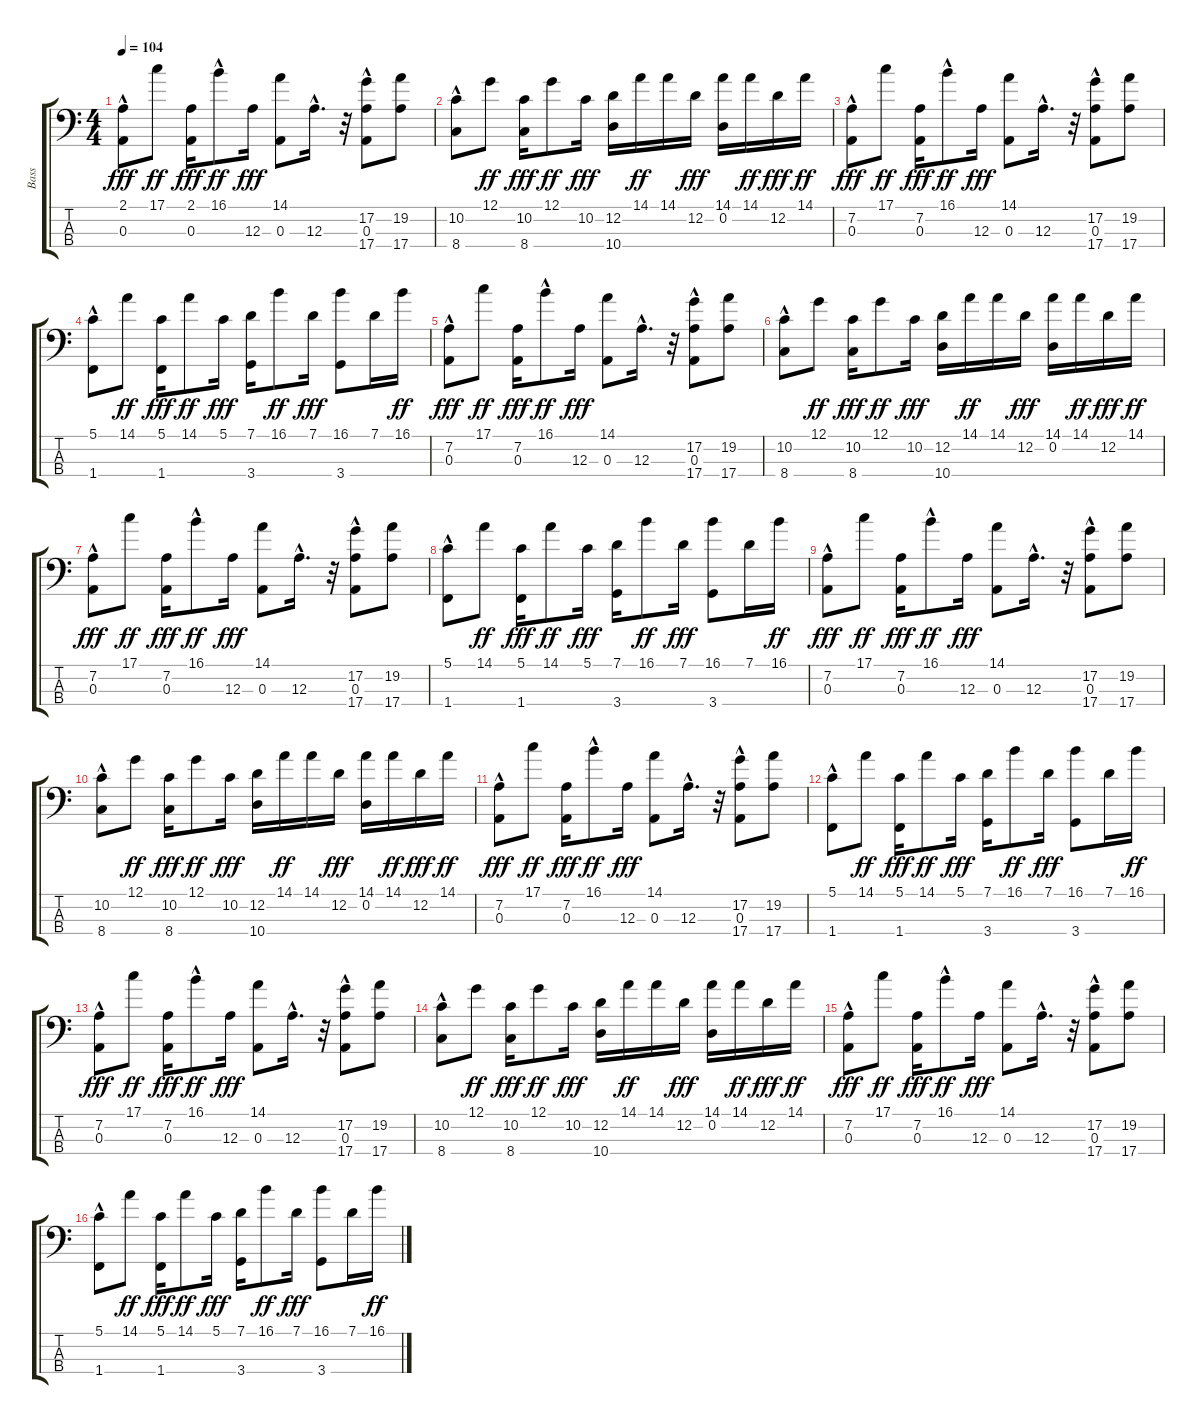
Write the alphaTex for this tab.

\track ("Bass" "Bass") {instrument acousticbass}
\staff {score tabs}
\tuning (G2 D2 A1 E1) {hide}
\ts (4 4)
\tempo 104
\clef f4
\ks c
(2.1{hac} 0.3).8{dy fff volume 12 balance 8} 17.1.8{dy ff} (2.1 0.3).16{dy fff} 16.1{hac}.8{dy ff} 12.3.16{dy fff} (14.1 0.3).8 12.3{hac}.16{d} r.32 (17.2 0.3 17.4{hac}).8 (19.2 17.4).8 |
(10.2{hac} 8.4).8 12.1.8{dy ff} (10.2 8.4).16{dy fff} 12.1.8{dy ff} 10.2.16{dy fff} (12.2 10.4).16 14.1.16{dy ff} 14.1.16 12.2.16{dy fff} (14.1 0.2).16 14.1.16{dy ff} 12.2.16{dy fff} 14.1.16{dy ff} |
(7.2{hac} 0.3).8{dy fff} 17.1.8{dy ff} (7.2 0.3).16{dy fff} 16.1{hac}.8{dy ff} 12.3.16{dy fff} (14.1 0.3).8 12.3{hac}.16{d} r.32 (17.2 0.3 17.4{hac}).8 (19.2 17.4).8 |
(5.1{hac} 1.4).8 14.1.8{dy ff} (5.1 1.4).16{dy fff} 14.1.8{dy ff} 5.1.16{dy fff} (7.1 3.4).16 16.1.8{dy ff} 7.1.16{dy fff} (16.1 3.4).8 7.1.16 16.1.16{dy ff} |
(7.2{hac} 0.3).8{dy fff volume 12 balance 8} 17.1.8{dy ff} (7.2 0.3).16{dy fff} 16.1{hac}.8{dy ff} 12.3.16{dy fff} (14.1 0.3).8 12.3{hac}.16{d} r.32 (17.2 0.3 17.4{hac}).8 (19.2 17.4).8 |
(10.2{hac} 8.4).8 12.1.8{dy ff} (10.2 8.4).16{dy fff} 12.1.8{dy ff} 10.2.16{dy fff} (12.2 10.4).16 14.1.16{dy ff} 14.1.16 12.2.16{dy fff} (14.1 0.2).16 14.1.16{dy ff} 12.2.16{dy fff} 14.1.16{dy ff} |
(7.2{hac} 0.3).8{dy fff} 17.1.8{dy ff} (7.2 0.3).16{dy fff} 16.1{hac}.8{dy ff} 12.3.16{dy fff} (14.1 0.3).8 12.3{hac}.16{d} r.32 (17.2 0.3 17.4{hac}).8 (19.2 17.4).8 |
(5.1{hac} 1.4).8 14.1.8{dy ff} (5.1 1.4).16{dy fff} 14.1.8{dy ff} 5.1.16{dy fff} (7.1 3.4).16 16.1.8{dy ff} 7.1.16{dy fff} (16.1 3.4).8 7.1.16 16.1.16{dy ff} |
(7.2{hac} 0.3).8{dy fff volume 12 balance 8} 17.1.8{dy ff} (7.2 0.3).16{dy fff} 16.1{hac}.8{dy ff} 12.3.16{dy fff} (14.1 0.3).8 12.3{hac}.16{d} r.32 (17.2 0.3 17.4{hac}).8 (19.2 17.4).8 |
(10.2{hac} 8.4).8 12.1.8{dy ff} (10.2 8.4).16{dy fff} 12.1.8{dy ff} 10.2.16{dy fff} (12.2 10.4).16 14.1.16{dy ff} 14.1.16 12.2.16{dy fff} (14.1 0.2).16 14.1.16{dy ff} 12.2.16{dy fff} 14.1.16{dy ff} |
(7.2{hac} 0.3).8{dy fff} 17.1.8{dy ff} (7.2 0.3).16{dy fff} 16.1{hac}.8{dy ff} 12.3.16{dy fff} (14.1 0.3).8 12.3{hac}.16{d} r.32 (17.2 0.3 17.4{hac}).8 (19.2 17.4).8 |
(5.1{hac} 1.4).8 14.1.8{dy ff} (5.1 1.4).16{dy fff} 14.1.8{dy ff} 5.1.16{dy fff} (7.1 3.4).16 16.1.8{dy ff} 7.1.16{dy fff} (16.1 3.4).8 7.1.16 16.1.16{dy ff} |
(7.2{hac} 0.3).8{dy fff volume 12 balance 8} 17.1.8{dy ff} (7.2 0.3).16{dy fff} 16.1{hac}.8{dy ff} 12.3.16{dy fff} (14.1 0.3).8 12.3{hac}.16{d} r.32 (17.2 0.3 17.4{hac}).8 (19.2 17.4).8 |
(10.2{hac} 8.4).8 12.1.8{dy ff} (10.2 8.4).16{dy fff} 12.1.8{dy ff} 10.2.16{dy fff} (12.2 10.4).16 14.1.16{dy ff} 14.1.16 12.2.16{dy fff} (14.1 0.2).16 14.1.16{dy ff} 12.2.16{dy fff} 14.1.16{dy ff} |
(7.2{hac} 0.3).8{dy fff} 17.1.8{dy ff} (7.2 0.3).16{dy fff} 16.1{hac}.8{dy ff} 12.3.16{dy fff} (14.1 0.3).8 12.3{hac}.16{d} r.32 (17.2 0.3 17.4{hac}).8 (19.2 17.4).8 |
(5.1{hac} 1.4).8 14.1.8{dy ff} (5.1 1.4).16{dy fff} 14.1.8{dy ff} 5.1.16{dy fff} (7.1 3.4).16 16.1.8{dy ff} 7.1.16{dy fff} (16.1 3.4).8 7.1.16 16.1.16{dy ff}
